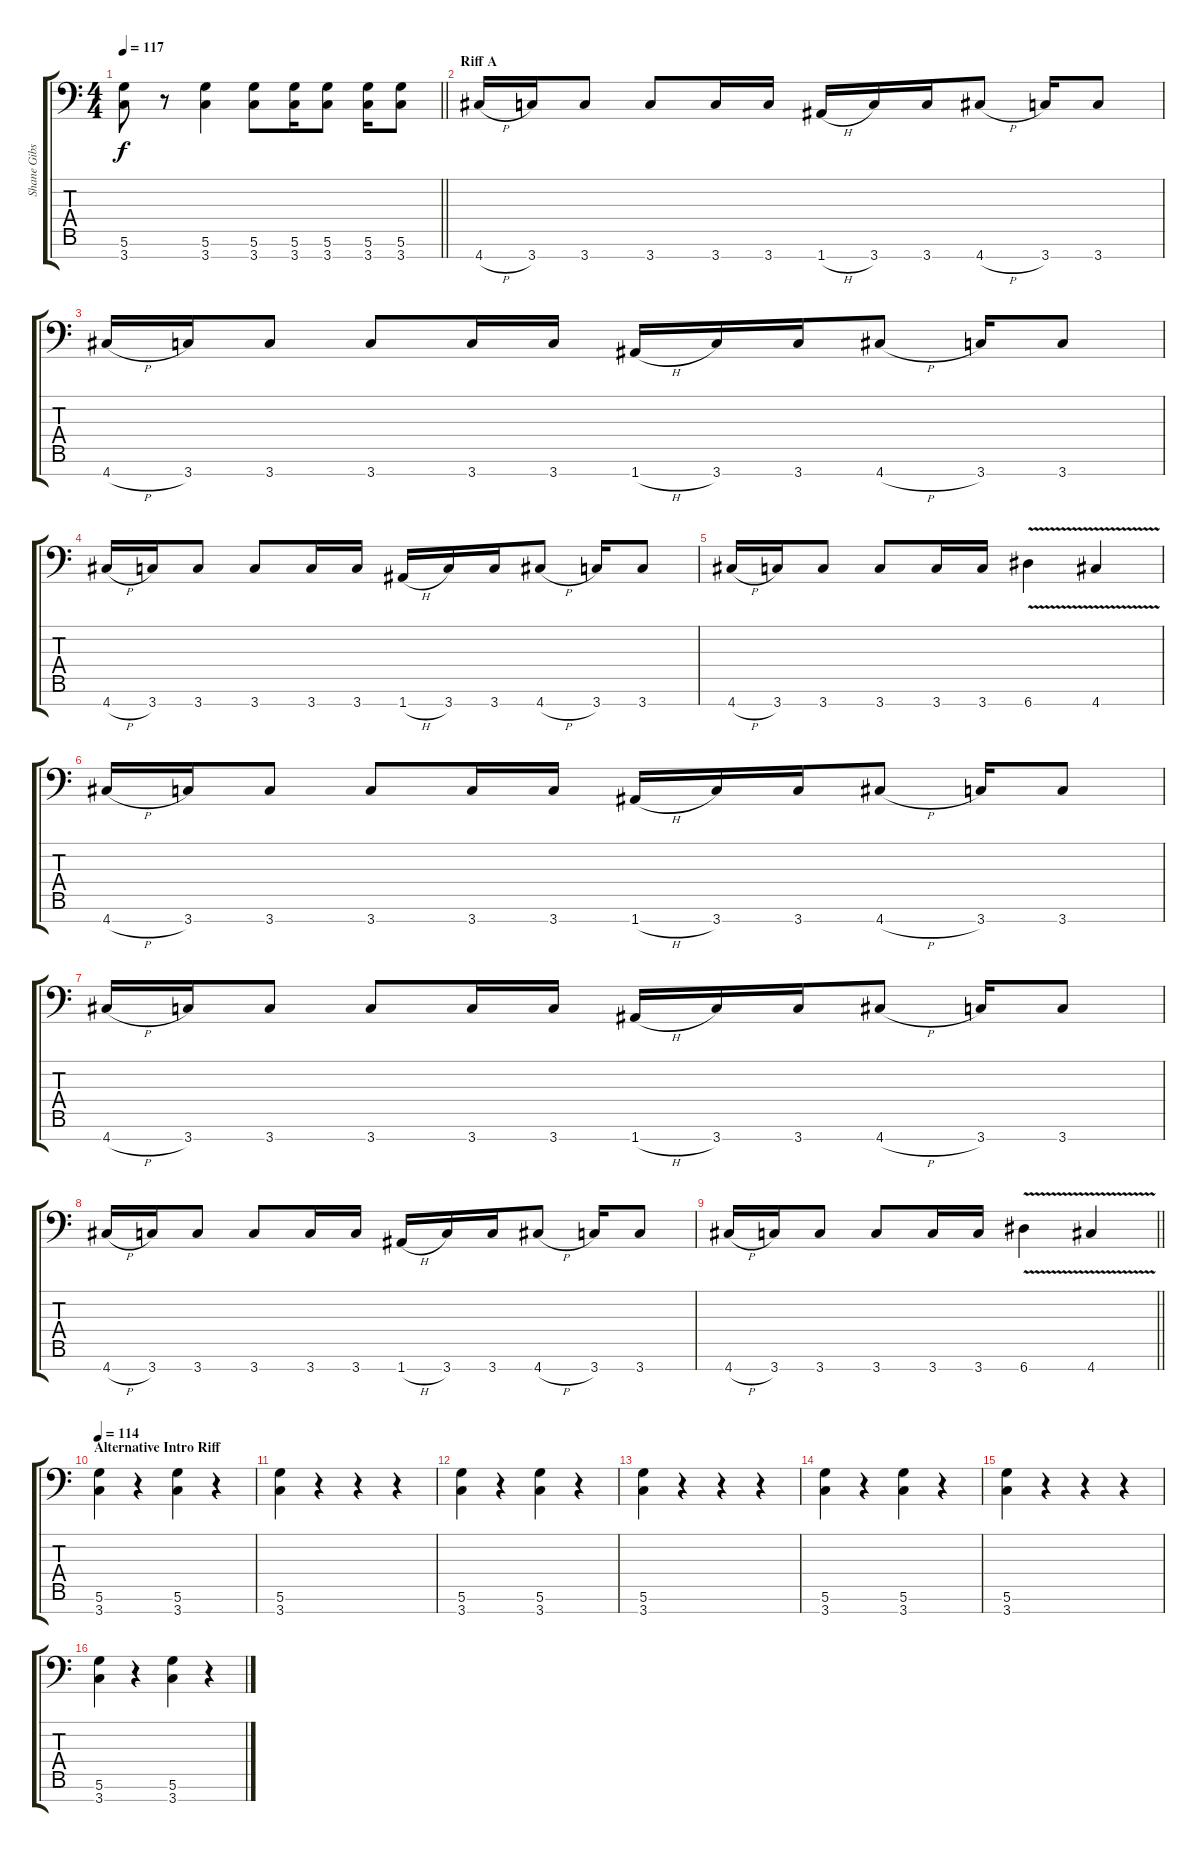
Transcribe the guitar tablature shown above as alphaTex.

\track ("Shane Gibson" "Shane Gibs") {instrument distortionguitar}
\staff {score tabs}
\tuning (D4 A3 F3 C3 G2 D2 A1) {hide}
\ts (4 4)
\tempo 117
\clef f4
\barLineRight lightlight
\ks c
(5.6 3.7).8{dy f} r.8 (5.6 3.7).4 (5.6 3.7).8 (5.6 3.7).16 (5.6 3.7).8 (5.6 3.7).16 (5.6 3.7).8 |
\section ("" "Riff A")
4.7{h}.16 3.7.16 3.7.8 3.7.8 3.7.16 3.7.16 1.7{h}.16 3.7.16 3.7.16 4.7{h}.8 3.7.16 3.7.8 |
4.7{h}.16 3.7.16 3.7.8 3.7.8 3.7.16 3.7.16 1.7{h}.16 3.7.16 3.7.16 4.7{h}.8 3.7.16 3.7.8 |
4.7{h}.16 3.7.16 3.7.8 3.7.8 3.7.16 3.7.16 1.7{h}.16 3.7.16 3.7.16 4.7{h}.8 3.7.16 3.7.8 |
4.7{h}.16 3.7.16 3.7.8 3.7.8 3.7.16 3.7.16 6.7{v}.4 4.7{v}.4 |
4.7{h}.16 3.7.16 3.7.8 3.7.8 3.7.16 3.7.16 1.7{h}.16 3.7.16 3.7.16 4.7{h}.8 3.7.16 3.7.8 |
4.7{h}.16 3.7.16 3.7.8 3.7.8 3.7.16 3.7.16 1.7{h}.16 3.7.16 3.7.16 4.7{h}.8 3.7.16 3.7.8 |
4.7{h}.16 3.7.16 3.7.8 3.7.8 3.7.16 3.7.16 1.7{h}.16 3.7.16 3.7.16 4.7{h}.8 3.7.16 3.7.8 |
\barLineRight lightlight
4.7{h}.16 3.7.16 3.7.8 3.7.8 3.7.16 3.7.16 6.7{v}.4 4.7{v}.4 |
\section ("" "Alternative Intro Riff")
\tempo 114
(5.6 3.7).4 r.4 (5.6 3.7).4 r.4 |
(5.6 3.7).4 r.4 r.4 r.4 |
(5.6 3.7).4 r.4 (5.6 3.7).4 r.4 |
(5.6 3.7).4 r.4 r.4 r.4 |
(5.6 3.7).4 r.4 (5.6 3.7).4 r.4 |
(5.6 3.7).4 r.4 r.4 r.4 |
(5.6 3.7).4 r.4 (5.6 3.7).4 r.4
